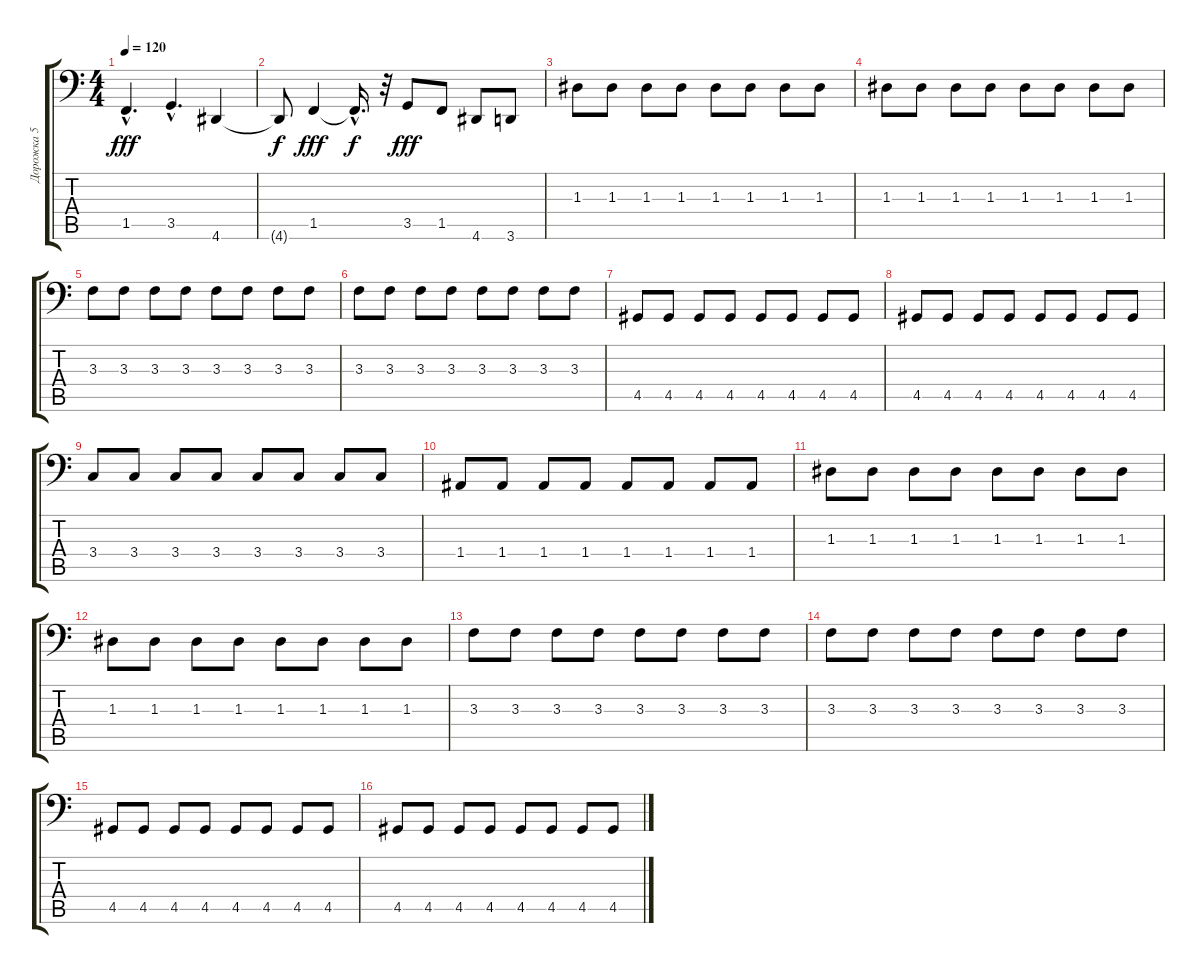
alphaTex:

\track ("Дорожка 5" "Дорожка 5") {instrument electricbassfinger}
\staff {score tabs}
\tuning (C3 G2 D2 A1 E1 B0) {hide}
\ts (4 4)
\tempo 120
\clef f4
\ks c
1.5{hac}.4{d dy fff} 3.5{hac}.4{d} 4.6.4 |
4.6{t}.8{dy f} 1.5.4{dy fff} 1.5{hac t}.16{d dy f} r.32 3.5.8{dy fff} 1.5.8 4.6.8 3.6.8 |
1.3.8 1.3.8 1.3.8 1.3.8 1.3.8 1.3.8 1.3.8 1.3.8 |
1.3.8 1.3.8 1.3.8 1.3.8 1.3.8 1.3.8 1.3.8 1.3.8 |
3.3.8 3.3.8 3.3.8 3.3.8 3.3.8 3.3.8 3.3.8 3.3.8 |
3.3.8 3.3.8 3.3.8 3.3.8 3.3.8 3.3.8 3.3.8 3.3.8 |
4.5.8 4.5.8 4.5.8 4.5.8 4.5.8 4.5.8 4.5.8 4.5.8 |
4.5.8 4.5.8 4.5.8 4.5.8 4.5.8 4.5.8 4.5.8 4.5.8 |
3.4.8 3.4.8 3.4.8 3.4.8 3.4.8 3.4.8 3.4.8 3.4.8 |
1.4.8 1.4.8 1.4.8 1.4.8 1.4.8 1.4.8 1.4.8 1.4.8 |
1.3.8 1.3.8 1.3.8 1.3.8 1.3.8 1.3.8 1.3.8 1.3.8 |
1.3.8 1.3.8 1.3.8 1.3.8 1.3.8 1.3.8 1.3.8 1.3.8 |
3.3.8 3.3.8 3.3.8 3.3.8 3.3.8 3.3.8 3.3.8 3.3.8 |
3.3.8 3.3.8 3.3.8 3.3.8 3.3.8 3.3.8 3.3.8 3.3.8 |
4.5.8 4.5.8 4.5.8 4.5.8 4.5.8 4.5.8 4.5.8 4.5.8 |
4.5.8 4.5.8 4.5.8 4.5.8 4.5.8 4.5.8 4.5.8 4.5.8
